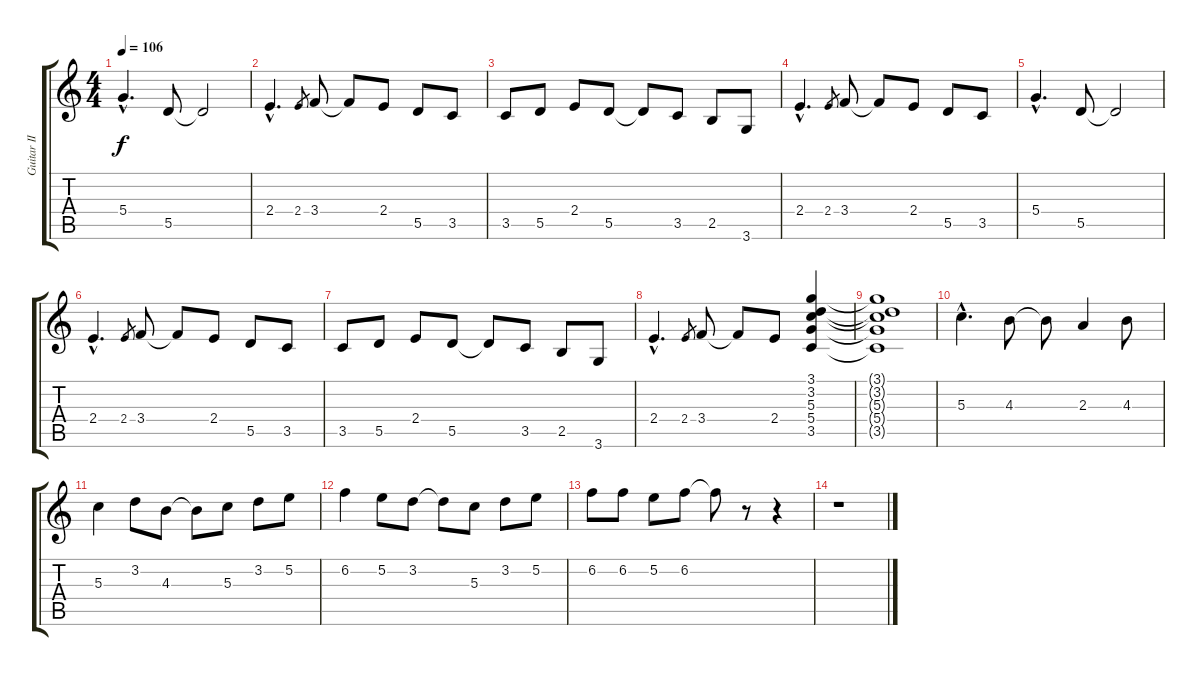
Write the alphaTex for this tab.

\track ("Guitar II" "Guitar II") {instrument distortionguitar}
\staff {score tabs}
\tuning (E4 B3 G3 D3 A2 E2) {hide}
\ts (4 4)
\tempo 106
\clef g2
\ks c
5.4{hac}.4{d dy f} 5.5.8 5.5{t}.2 |
2.4{hac}.4{d} 2.4.8{gr} 3.4.8 3.4{t}.8 2.4.8 5.5.8 3.5.8 |
3.5.8 5.5.8 2.4.8 5.5.8 5.5{t}.8 3.5.8 2.5.8 3.6.8 |
2.4{hac}.4{d} 2.4.8{gr} 3.4.8 3.4{t}.8 2.4.8 5.5.8 3.5.8 |
5.4{hac}.4{d} 5.5.8 5.5{t}.2 |
2.4{hac}.4{d} 2.4.8{gr} 3.4.8 3.4{t}.8 2.4.8 5.5.8 3.5.8 |
3.5.8 5.5.8 2.4.8 5.5.8 5.5{t}.8 3.5.8 2.5.8 3.6.8 |
2.4{hac}.4{d} 2.4.8{gr} 3.4.8 3.4{t}.8 2.4.8 (3.1 3.2 5.3 5.4 3.5).4{volume 8} |
(3.1{t} 3.2{t} 5.3{t} 5.4{t} 3.5{t}).1 |
5.3{hac}.4{d volume 14} 4.3.8 4.3{t}.8 2.3.4 4.3.8 |
5.3.4 3.2.8 4.3.8 4.3{t}.8 5.3.8 3.2.8 5.2.8 |
6.2.4 5.2.8 3.2.8 3.2{t}.8 5.3.8 3.2.8 5.2.8 |
6.2.8 6.2.8 5.2.8 6.2.8 6.2{t}.8 r.8 r.4 |
r.1
